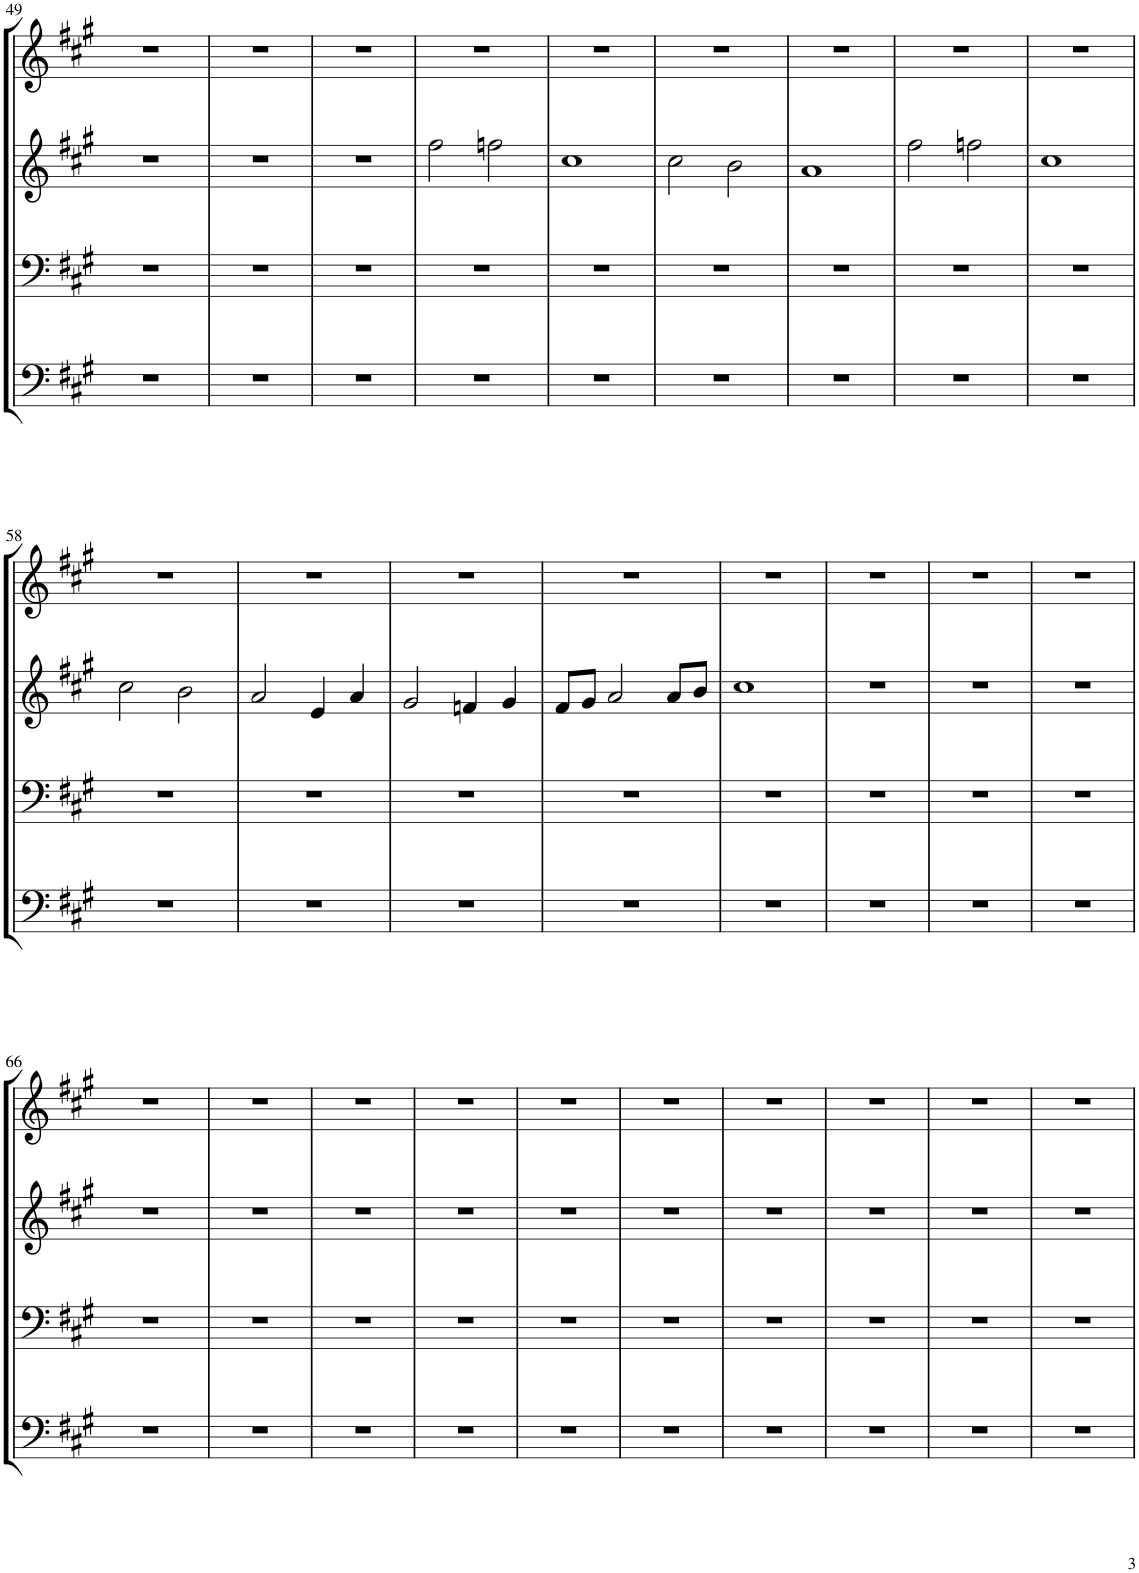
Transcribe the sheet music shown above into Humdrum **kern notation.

**kern	**kern	**kern	**kern
*part4	*part3	*part2	*part1
*staff4	*staff3	*staff2	*staff1
*I"Tuba	*I"Trombone	*I"Bb Trumpet 2	*I"Bb Trumpet 1
*I'Tba	*I'Trb	*I'Tpt	*I'Tpt
!!LO:PB:g=z
*clefF4	*clefF4	*clefG2	*clefG2
*	*	*ITrd1c2	*ITrd1c2
*k[f#c#g#]	*k[f#c#g#]	*k[f#c#g#]	*k[f#c#g#]
*M4/4	*M4/4	*M4/4	*M4/4
=49	=49	=49	=49
1r	1r	1r	1r
=50	=50	=50	=50
1r	1r	1r	1r
=51	=51	=51	=51
1r	1r	1r	1r
=52	=52	=52	=52
1r	1r	2ff#\	1r
.	.	2ffn\	.
=53	=53	=53	=53
1r	1r	1cc#	1r
=54	=54	=54	=54
1r	1r	2cc#\	1r
.	.	2b\	.
=55	=55	=55	=55
1r	1r	1a	1r
=56	=56	=56	=56
1r	1r	2ff#\	1r
.	.	2ffn\	.
=57	=57	=57	=57
1r	1r	1cc#	1r
!!LO:LB:g=z
=58	=58	=58	=58
1r	1r	2cc#\	1r
.	.	2b\	.
=59	=59	=59	=59
1r	1r	2a/	1r
.	.	4e/	.
.	.	4a/	.
=60	=60	=60	=60
1r	1r	2g#/	1r
.	.	4fn/	.
.	.	4g#/	.
=61	=61	=61	=61
1r	1r	8f#/L	1r
.	.	8g#/J	.
.	.	2a/	.
.	.	8a/L	.
.	.	8b/J	.
=62	=62	=62	=62
1r	1r	1cc#	1r
=63	=63	=63	=63
1r	1r	1r	1r
=64	=64	=64	=64
1r	1r	1r	1r
=65	=65	=65	=65
1r	1r	1r	1r
!!LO:LB:g=z
=66	=66	=66	=66
1r	1r	1r	1r
=67	=67	=67	=67
1r	1r	1r	1r
=68	=68	=68	=68
1r	1r	1r	1r
=69	=69	=69	=69
1r	1r	1r	1r
=70	=70	=70	=70
1r	1r	1r	1r
=71	=71	=71	=71
1r	1r	1r	1r
=72	=72	=72	=72
1r	1r	1r	1r
=73	=73	=73	=73
1r	1r	1r	1r
=74	=74	=74	=74
1r	1r	1r	1r
=75	=75	=75	=75
1r	1r	1r	1r
=	=	=	=
*-	*-	*-	*-
